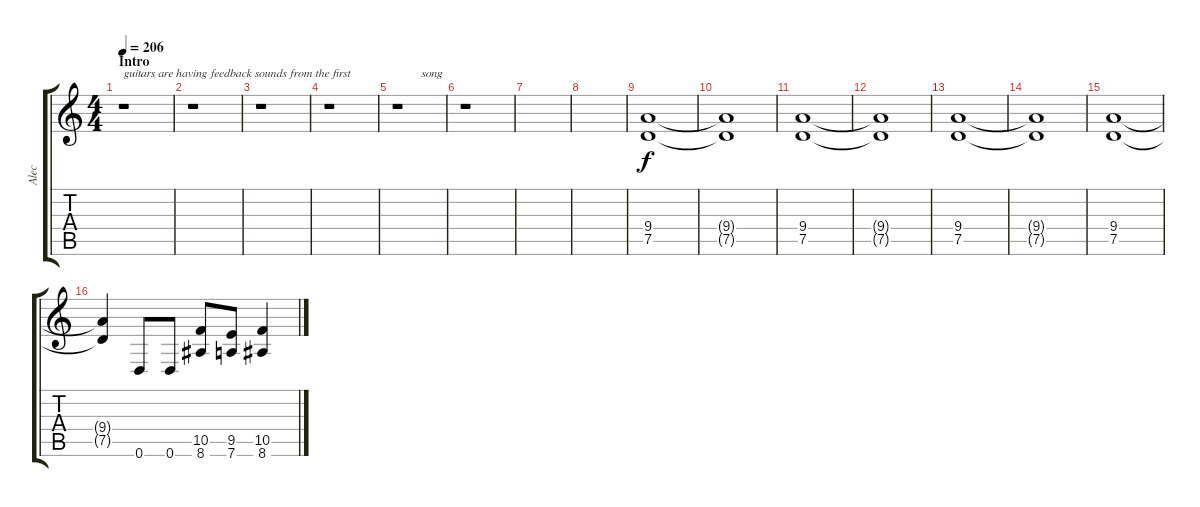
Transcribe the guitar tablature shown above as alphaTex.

\track ("Alec" "Alec") {instrument distortionguitar}
\staff {score tabs}
\tuning (D4 A3 F3 C3 G2 D2) {hide}
\ts (4 4)
\section ("" "Intro")
\tempo 206
\clef g2
\ks c
r.1{txt "guitars are having feedback sounds from the first" dy f instrument distortionguitar} |
r.1 |
r.1 |
r.1 |
r.1{txt "        song"} |
r.1 |
|
|
(9.4 7.5).1 |
(9.4{t} 7.5{t}).1 |
(9.4 7.5).1 |
(9.4{t} 7.5{t}).1 |
(9.4 7.5).1 |
(9.4{t} 7.5{t}).1 |
(9.4 7.5).1 |
(9.4{t} 7.5{t}).4 0.6.8 0.6.8 (10.5 8.6).8 (9.5 7.6).8 (10.5 8.6).4
